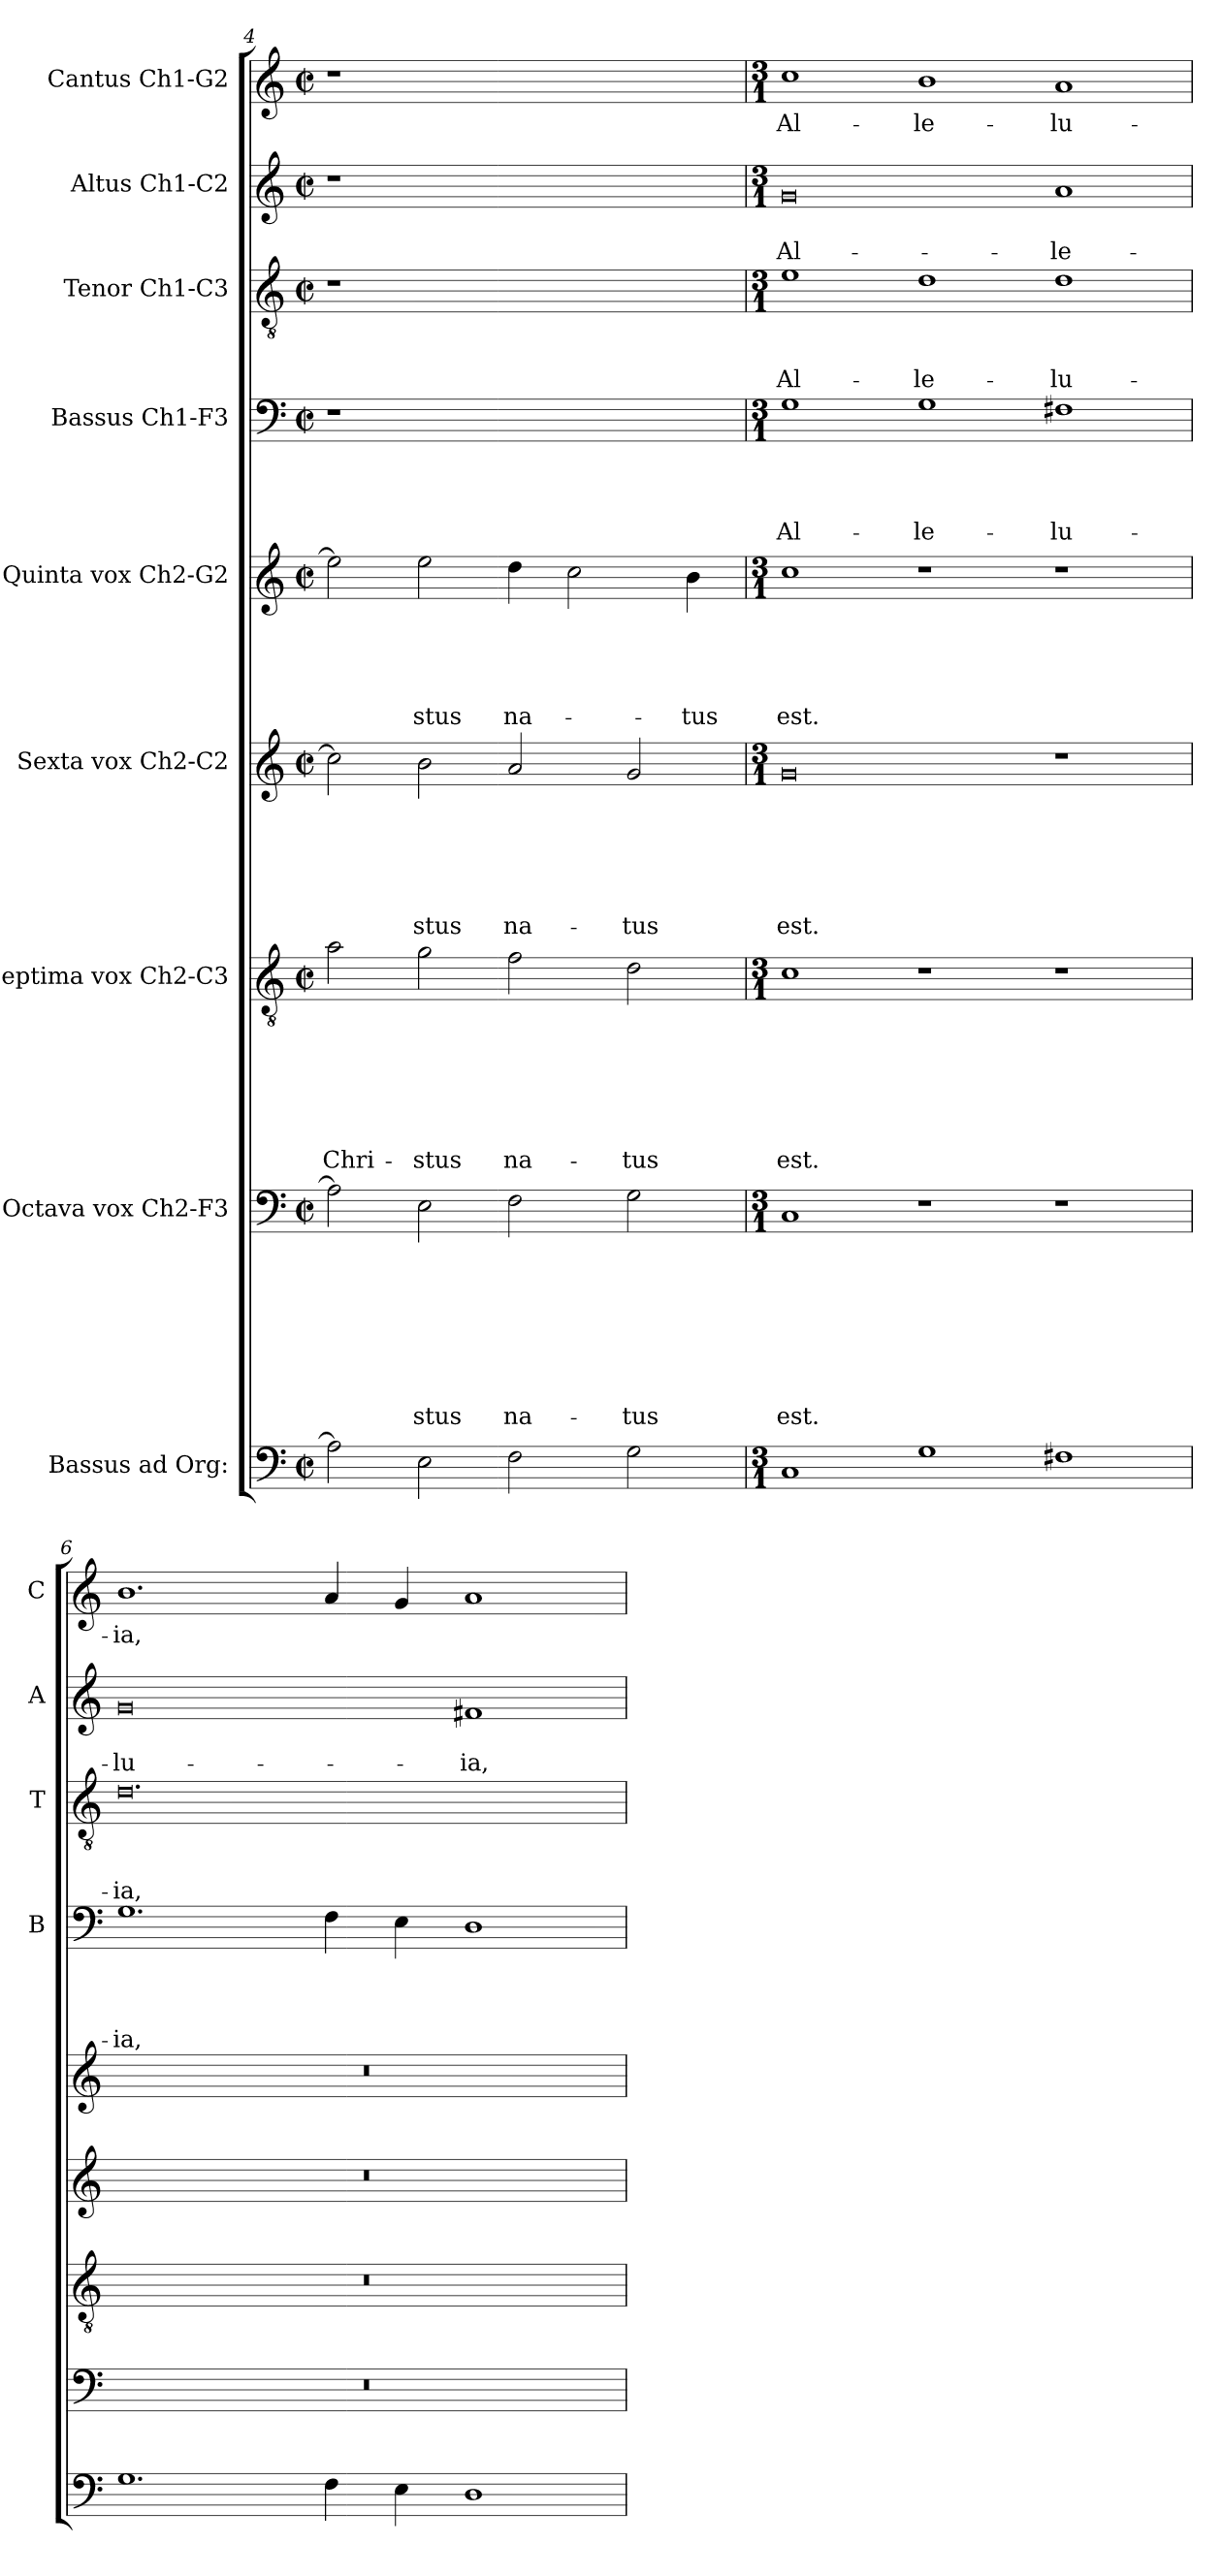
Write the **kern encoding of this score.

**kern	**kern	**text	**text	**text	**text	**text	**text	**text	**text	**kern	**text	**text	**text	**text	**text	**text	**text	**kern	**text	**text	**text	**text	**text	**text	**kern	**text	**text	**text	**text	**text	**kern	**text	**text	**text	**text	**kern	**text	**text	**text	**kern	**text	**text	**kern	**text
*part9	*part8	*part8	*part8	*part8	*part8	*part8	*part8	*part8	*part8	*part7	*part7	*part7	*part7	*part7	*part7	*part7	*part7	*part6	*part6	*part6	*part6	*part6	*part6	*part6	*part5	*part5	*part5	*part5	*part5	*part5	*part4	*part4	*part4	*part4	*part4	*part3	*part3	*part3	*part3	*part2	*part2	*part2	*part1	*part1
*staff9	*staff8	*staff8	*staff8	*staff8	*staff8	*staff8	*staff8	*staff8	*staff8	*staff7	*staff7	*staff7	*staff7	*staff7	*staff7	*staff7	*staff7	*staff6	*staff6	*staff6	*staff6	*staff6	*staff6	*staff6	*staff5	*staff5	*staff5	*staff5	*staff5	*staff5	*staff4	*staff4	*staff4	*staff4	*staff4	*staff3	*staff3	*staff3	*staff3	*staff2	*staff2	*staff2	*staff1	*staff1
*I"Bassus ad Org:	*I"Octava vox Ch2-F3	*	*	*	*	*	*	*	*	*I"Septima vox Ch2-C3	*	*	*	*	*	*	*	*I"Sexta vox Ch2-C2	*	*	*	*	*	*	*I"Quinta vox Ch2-G2	*	*	*	*	*	*I"Bassus Ch1-F3	*	*	*	*	*I"Tenor Ch1-C3	*	*	*	*I"Altus Ch1-C2	*	*	*I"Cantus Ch1-G2	*
*	*	*	*	*	*	*	*	*	*	*	*	*	*	*	*	*	*	*	*	*	*	*	*	*	*	*	*	*	*	*	*I'B	*	*	*	*	*I'T	*	*	*	*I'A	*	*	*I'C	*
*clefF4	*clefF4	*	*	*	*	*	*	*	*	*clefGv2	*	*	*	*	*	*	*	*clefG2	*	*	*	*	*	*	*clefG2	*	*	*	*	*	*clefF4	*	*	*	*	*clefGv2	*	*	*	*clefG2	*	*	*clefG2	*
*k[]	*k[]	*	*	*	*	*	*	*	*	*k[]	*	*	*	*	*	*	*	*k[]	*	*	*	*	*	*	*k[]	*	*	*	*	*	*k[]	*	*	*	*	*k[]	*	*	*	*k[]	*	*	*k[]	*
*C:	*C:	*	*	*	*	*	*	*	*	*C:	*	*	*	*	*	*	*	*C:	*	*	*	*	*	*	*C:	*	*	*	*	*	*C:	*	*	*	*	*C:	*	*	*	*C:	*	*	*C:	*
*M2/2	*M2/2	*	*	*	*	*	*	*	*	*M2/2	*	*	*	*	*	*	*	*M2/2	*	*	*	*	*	*	*M2/2	*	*	*	*	*	*M2/2	*	*	*	*	*M2/2	*	*	*	*M2/2	*	*	*M2/2	*
*met(c|)	*met(c|)	*	*	*	*	*	*	*	*	*met(c|)	*	*	*	*	*	*	*	*met(c|)	*	*	*	*	*	*	*met(c|)	*	*	*	*	*	*met(c|)	*	*	*	*	*met(c|)	*	*	*	*met(c|)	*	*	*met(c|)	*
=4	=4	=4	=4	=4	=4	=4	=4	=4	=4	=4	=4	=4	=4	=4	=4	=4	=4	=4	=4	=4	=4	=4	=4	=4	=4	=4	=4	=4	=4	=4	=4	=4	=4	=4	=4	=4	=4	=4	=4	=4	=4	=4	=4	=4
!	!	!	!	!	!	!	!	!	!	!	!	!	!	!	!	!	!LO:LY:b	!	!	!	!	!	!	!	!	!	!	!	!	!	!	!	!	!	!	!	!	!	!	!	!	!	!	!
2A\]	2A\]	.	.	.	.	.	.	.	.	2a\	.	.	.	.	.	.	Chri-	2cc\]	.	.	.	.	.	.	2ee\]	.	.	.	.	.	1r	.	.	.	.	1r	.	.	.	1r	.	.	1r	.
!	!	!	!	!	!	!	!	!	!LO:LY:b	!	!	!	!	!	!	!	!LO:LY:b	!	!	!	!	!	!	!LO:LY:b	!	!	!	!	!	!LO:LY:b	!	!	!	!	!	!	!	!	!	!	!	!	!	!
2E\	2E\	.	.	.	.	.	.	.	-stus	2g\	.	.	.	.	.	.	-stus	2b\	.	.	.	.	.	-stus	2ee\	.	.	.	.	-stus	.	.	.	.	.	.	.	.	.	.	.	.	.	.
!	!	!	!	!	!	!	!	!	!LO:LY:b	!	!	!	!	!	!	!	!LO:LY:b	!	!	!	!	!	!	!LO:LY:b	!	!	!	!	!	!LO:LY:b	!	!	!	!	!	!	!	!	!	!	!	!	!	!
2F\	2F\	.	.	.	.	.	.	.	na-	2f\	.	.	.	.	.	.	na-	2a/	.	.	.	.	.	na-	4dd\	.	.	.	.	na-	1ryy	.	.	.	.	1ryy	.	.	.	1ryy	.	.	1ryy	.
.	.	.	.	.	.	.	.	.	.	.	.	.	.	.	.	.	.	.	.	.	.	.	.	.	2cc\	.	.	.	.	.	.	.	.	.	.	.	.	.	.	.	.	.	.	.
!	!	!	!	!	!	!	!	!	!LO:LY:b	!	!	!	!	!	!	!	!LO:LY:b	!	!	!	!	!	!	!LO:LY:b	!	!	!	!	!	!	!	!	!	!	!	!	!	!	!	!	!	!	!	!
2G\	2G\	.	.	.	.	.	.	.	-tus	2d\	.	.	.	.	.	.	-tus	2g/	.	.	.	.	.	-tus	.	.	.	.	.	.	.	.	.	.	.	.	.	.	.	.	.	.	.	.
!	!	!	!	!	!	!	!	!	!	!	!	!	!	!	!	!	!	!	!	!	!	!	!	!	!	!	!	!	!	!LO:LY:b	!	!	!	!	!	!	!	!	!	!	!	!	!	!
.	.	.	.	.	.	.	.	.	.	.	.	.	.	.	.	.	.	.	.	.	.	.	.	.	4b\	.	.	.	.	-tus	.	.	.	.	.	.	.	.	.	.	.	.	.	.
=5	=5	=5	=5	=5	=5	=5	=5	=5	=5	=5	=5	=5	=5	=5	=5	=5	=5	=5	=5	=5	=5	=5	=5	=5	=5	=5	=5	=5	=5	=5	=5	=5	=5	=5	=5	=5	=5	=5	=5	=5	=5	=5	=5	=5
*M3/1	*M3/1	*	*	*	*	*	*	*	*	*M3/1	*	*	*	*	*	*	*	*M3/1	*	*	*	*	*	*	*M3/1	*	*	*	*	*	*M3/1	*	*	*	*	*M3/1	*	*	*	*M3/1	*	*	*M3/1	*
!	!	!	!	!	!	!	!	!	!LO:LY:b	!	!	!	!	!	!	!	!LO:LY:b	!	!	!	!	!	!	!LO:LY:b	!	!	!	!	!	!LO:LY:b	!	!	!	!	!LO:LY:b	!	!	!	!LO:LY:b	!	!	!LO:LY:b	!	!LO:LY:b
1C	1C	.	.	.	.	.	.	.	est.	1c	.	.	.	.	.	.	est.	0g	.	.	.	.	.	est.	1cc	.	.	.	.	est.	1G	.	.	.	Al-	1e	.	.	Al-	0g	.	Al-	1cc	Al-
!	!	!	!	!	!	!	!	!	!	!	!	!	!	!	!	!	!	!	!	!	!	!	!	!	!	!	!	!	!	!	!	!	!	!	!LO:LY:b	!	!	!	!LO:LY:b	!	!	!	!	!LO:LY:b
1G	1r	.	.	.	.	.	.	.	.	1r	.	.	.	.	.	.	.	.	.	.	.	.	.	.	1r	.	.	.	.	.	1G	.	.	.	-le-	1d	.	.	-le-	.	.	.	1b	-le-
!	!	!	!	!	!	!	!	!	!	!	!	!	!	!	!	!	!	!	!	!	!	!	!	!	!	!	!	!	!	!	!	!	!	!	!LO:LY:b	!	!	!	!LO:LY:b	!	!	!LO:LY:b	!	!LO:LY:b
1F#X	1r	.	.	.	.	.	.	.	.	1r	.	.	.	.	.	.	.	1r	.	.	.	.	.	.	1r	.	.	.	.	.	1F#X	.	.	.	-lu-	1d	.	.	-lu-	1a	.	-le-	1a	-lu-
!!LO:LB:g=z
=6	=6	=6	=6	=6	=6	=6	=6	=6	=6	=6	=6	=6	=6	=6	=6	=6	=6	=6	=6	=6	=6	=6	=6	=6	=6	=6	=6	=6	=6	=6	=6	=6	=6	=6	=6	=6	=6	=6	=6	=6	=6	=6	=6	=6
!	!	!	!	!	!	!	!	!	!	!	!	!	!	!	!	!	!	!	!	!	!	!	!	!	!	!	!	!	!	!	!	!	!	!	!LO:LY:b	!	!	!	!LO:LY:b	!	!	!LO:LY:b	!	!LO:LY:b
1.G	0.r	.	.	.	.	.	.	.	.	0.r	.	.	.	.	.	.	.	0.r	.	.	.	.	.	.	0.r	.	.	.	.	.	1.G	.	.	.	-ia,	0.d	.	.	-ia,	0g	.	-lu-	1.b	-ia,
4F\	.	.	.	.	.	.	.	.	.	.	.	.	.	.	.	.	.	.	.	.	.	.	.	.	.	.	.	.	.	.	4F\	.	.	.	.	.	.	.	.	.	.	.	4a/	.
4E\	.	.	.	.	.	.	.	.	.	.	.	.	.	.	.	.	.	.	.	.	.	.	.	.	.	.	.	.	.	.	4E\	.	.	.	.	.	.	.	.	.	.	.	4g/	.
!	!	!	!	!	!	!	!	!	!	!	!	!	!	!	!	!	!	!	!	!	!	!	!	!	!	!	!	!	!	!	!	!	!	!	!	!	!	!	!	!	!	!LO:LY:b	!	!
1D	.	.	.	.	.	.	.	.	.	.	.	.	.	.	.	.	.	.	.	.	.	.	.	.	.	.	.	.	.	.	1D	.	.	.	.	.	.	.	.	1f#X	.	-ia,	1a	.
=	=	=	=	=	=	=	=	=	=	=	=	=	=	=	=	=	=	=	=	=	=	=	=	=	=	=	=	=	=	=	=	=	=	=	=	=	=	=	=	=	=	=	=	=
*-	*-	*-	*-	*-	*-	*-	*-	*-	*-	*-	*-	*-	*-	*-	*-	*-	*-	*-	*-	*-	*-	*-	*-	*-	*-	*-	*-	*-	*-	*-	*-	*-	*-	*-	*-	*-	*-	*-	*-	*-	*-	*-	*-	*-
